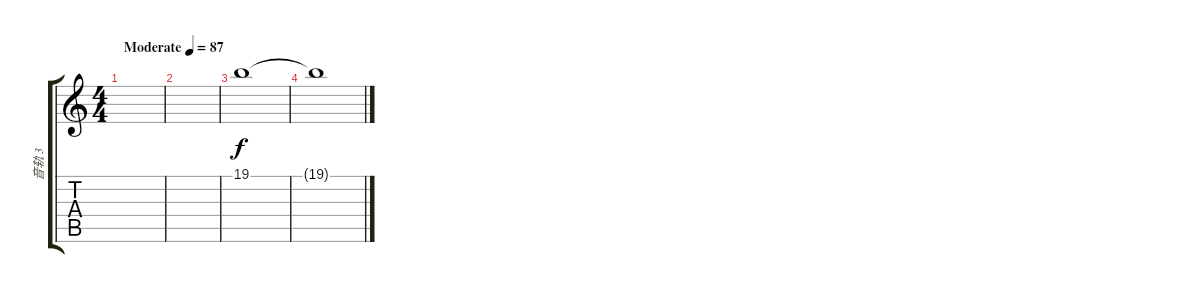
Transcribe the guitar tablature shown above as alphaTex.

\track ("音轨 3" "音轨 3") {instrument stringensemble2}
\staff {score tabs}
\tuning (E4 B3 G3 D3 A2 E2) {hide}
\ts (4 4)
\tempo (87 "Moderate")
\clef g2
\ks c
|
|
19.1.1 |
19.1{t}.1{volume 4}
